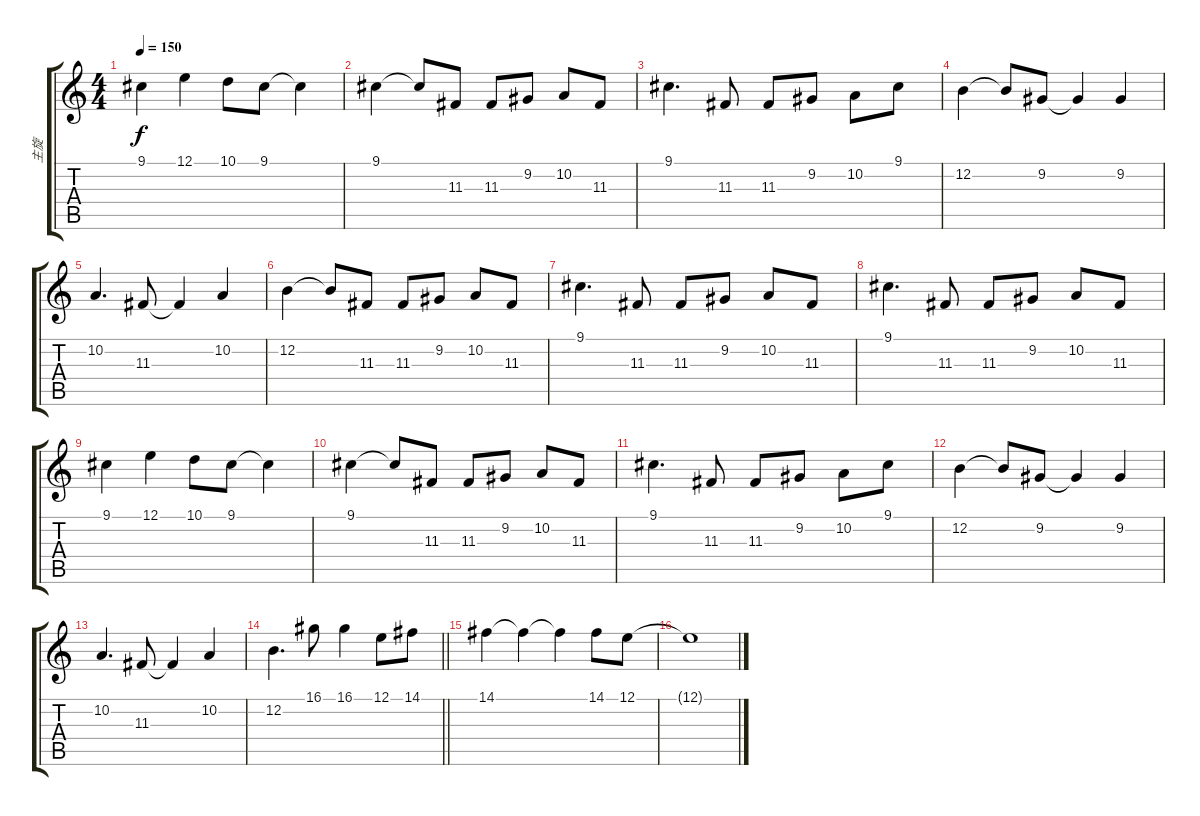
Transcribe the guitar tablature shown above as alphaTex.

\track ("主旋" "主旋") {instrument voiceoohs}
\staff {score tabs}
\tuning (E4 B3 G3 D3 A2 E2) {hide}
\ts (4 4)
\tempo 150
\clef g2
\ks c
9.1.4{dy f} 12.1.4 10.1.8 9.1.8 9.1{t}.4 |
9.1.4 9.1{t}.8 11.3.8 11.3.8 9.2.8 10.2.8 11.3.8 |
9.1.4{d} 11.3.8 11.3.8 9.2.8 10.2.8 9.1.8 |
12.2.4 12.2{t}.8 9.2.8 9.2{t}.4 9.2.4 |
10.2.4{d} 11.3.8 11.3{t}.4 10.2.4 |
12.2.4 12.2{t}.8 11.3.8 11.3.8 9.2.8 10.2.8 11.3.8 |
9.1.4{d} 11.3.8 11.3.8 9.2.8 10.2.8 11.3.8 |
9.1.4{d} 11.3.8 11.3.8 9.2.8 10.2.8 11.3.8 |
9.1.4 12.1.4 10.1.8 9.1.8 9.1{t}.4 |
9.1.4 9.1{t}.8 11.3.8 11.3.8 9.2.8 10.2.8{txt ""} 11.3.8 |
9.1.4{d} 11.3.8 11.3.8 9.2.8 10.2.8 9.1.8 |
12.2.4 12.2{t}.8 9.2.8 9.2{t}.4 9.2.4 |
10.2.4{d} 11.3.8 11.3{t}.4 10.2.4 |
\barLineRight lightlight
12.2.4{d} 16.1.8 16.1.4 12.1.8 14.1.8 |
\section ("" "")
14.1.4 14.1{t}.4 14.1{t}.4 14.1.8 12.1.8 |
12.1{t}.1
